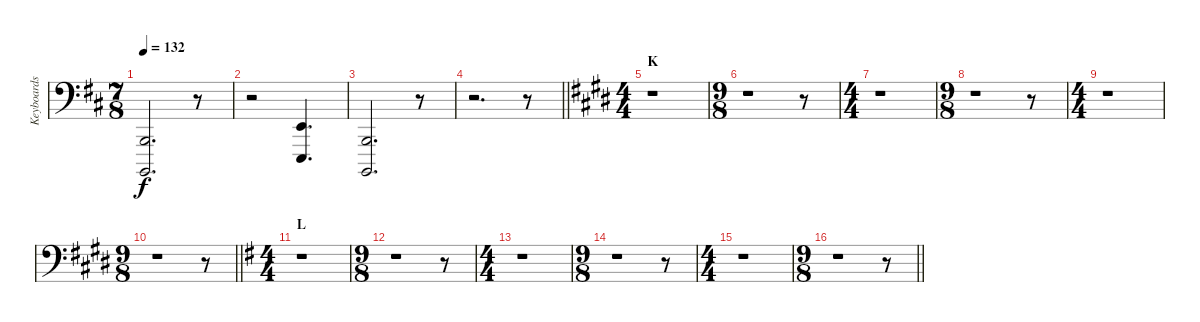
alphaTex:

\track ("Keyboards (low register)" "Keyboards ") {instrument acousticgrandpiano}
\staff {score}
\tuning (E3 B2 G2 D2 A1 E1 A0) {hide}
\ts (7 8)
\tempo 132
\clef f4
\ks bminor
(2.5 2.7).2{d dy f} r.8 |
r.2 (2.4 0.6).4{d} |
(2.5 2.7).2{d} r.8 |
\barLineRight lightlight
r.2{d} r.8 |
\ts (4 4)
\section ("" "K")
\ks c#minor
r.1 |
\ts (9 8)
r.1 r.8 |
\ts (4 4)
r.1 |
\ts (9 8)
r.1 r.8 |
\ts (4 4)
r.1 |
\ts (9 8)
\barLineRight lightlight
r.1 r.8 |
\ts (4 4)
\section ("" "L")
\ks eminor
r.1 |
\ts (9 8)
r.1 r.8 |
\ts (4 4)
r.1 |
\ts (9 8)
r.1 r.8 |
\ts (4 4)
r.1 |
\ts (9 8)
\barLineRight lightlight
r.1 r.8
